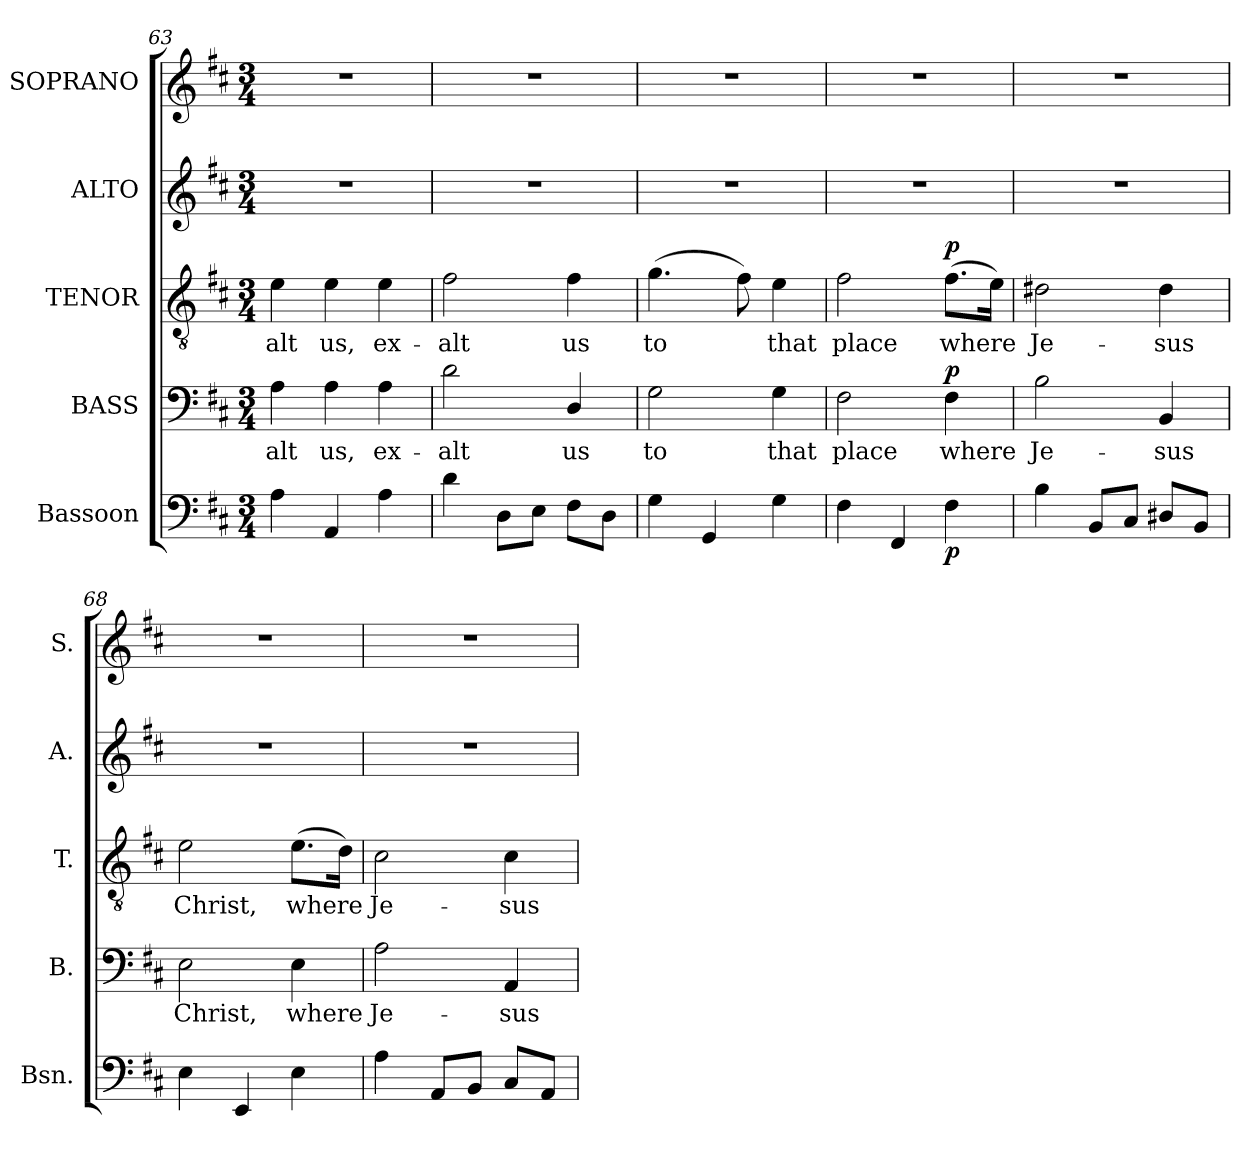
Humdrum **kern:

**kern	**dynam	**kern	**text	**dynam	**kern	**text	**dynam	**kern	**kern
*part5	*part5	*part4	*part4	*part4	*part3	*part3	*part3	*part2	*part1
*staff5	*staff5	*staff4	*staff4	*staff4	*staff3	*staff3	*staff3	*staff2	*staff1
*I"Bassoon	*	*I"BASS	*	*	*I"TENOR	*	*	*I"ALTO	*I"SOPRANO
*I'Bsn.	*	*I'B.	*	*	*I'T.	*	*	*I'A.	*I'S.
*clefF4	*	*clefF4	*	*	*clefGv2	*	*	*clefG2	*clefG2
*	*	*	*	*	*ITrd7c12	*	*	*	*
*k[f#c#]	*	*k[f#c#]	*	*	*k[f#c#]	*	*	*k[f#c#]	*k[f#c#]
*D:	*	*D:	*	*	*D:	*	*	*D:	*D:
*M3/4	*	*M3/4	*	*	*M3/4	*	*	*M3/4	*M3/4
=63	=63	=63	=63	=63	=63	=63	=63	=63	=63
!	!	!	!LO:LY:b:color=#000000	!	!	!	!	!	!
!	!	!	!	!	!	!LO:LY:b:color=#000000	!	!LO:N:vis=1	!LO:N:vis=1
4Ai\	.	4Ai\	-alt	.	4Ei\	-alt	.	2.r	2.r
!	!	!	!LO:LY:b:color=#000000	!	!	!	!	!	!
!	!	!	!	!	!	!LO:LY:b:color=#000000	!	!	!
4AAi/	.	4Ai\	us,	.	4Ei\	us,	.	.	.
!	!	!	!LO:LY:b:color=#000000	!	!	!	!	!	!
!	!	!	!	!	!	!LO:LY:b:color=#000000	!	!	!
4Ai\	.	4Ai\	ex-	.	4Ei\	ex-	.	.	.
=64	=64	=64	=64	=64	=64	=64	=64	=64	=64
!	!	!	!LO:LY:b:color=#000000	!	!	!	!	!	!
!	!	!	!	!	!	!LO:LY:b:color=#000000	!	!LO:N:vis=1	!LO:N:vis=1
4di\	.	2di\	-alt	.	2F#i\	-alt	.	2.r	2.r
8Di\L	.	.	.	.	.	.	.	.	.
8Ei\J	.	.	.	.	.	.	.	.	.
!	!	!	!LO:LY:b:color=#000000	!	!	!	!	!	!
!	!	!	!	!	!	!LO:LY:b:color=#000000	!	!	!
8F#i\L	.	4Di/	us	.	4F#i\	us	.	.	.
8Di\J	.	.	.	.	.	.	.	.	.
=65	=65	=65	=65	=65	=65	=65	=65	=65	=65
!	!	!	!LO:LY:b:color=#000000	!	!	!	!	!	!
!	!	!	!	!	!	!LO:LY:b:color=#000000	!	!LO:N:vis=1	!LO:N:vis=1
4Gi\	.	2Gi\	to	.	(4.Gi\	to	.	2.r	2.r
4GGi/	.	.	.	.	.	.	.	.	.
.	.	.	.	.	8F#i\)	.	.	.	.
!	!	!	!LO:LY:b:color=#000000	!	!	!	!	!	!
!	!	!	!	!	!	!LO:LY:b:color=#000000	!	!	!
4Gi\	.	4Gi\	that	.	4Ei\	that	.	.	.
!!LO:PB:g=z
=66	=66	=66	=66	=66	=66	=66	=66	=66	=66
!	!	!	!LO:LY:b:color=#000000	!	!	!	!	!	!
!	!	!	!	!	!	!LO:LY:b:color=#000000	!	!LO:N:vis=1	!LO:N:vis=1
4F#i\	.	2F#i\	place	.	2F#i\	place	.	2.r	2.r
4FF#i/	.	.	.	.	.	.	.	.	.
!	!	!	!LO:LY:b:color=#000000	!	!	!	!	!	!
!	!	!	!	!	!	!LO:LY:b:color=#000000	!	!	!
4F#i\	p	4F#i\	where	p	(8.F#i\L	where	p	.	.
.	.	.	.	.	16Ei\Jk)	.	.	.	.
=67	=67	=67	=67	=67	=67	=67	=67	=67	=67
!	!	!	!LO:LY:b:color=#000000	!	!	!	!	!	!
!	!	!	!	!	!	!LO:LY:b:color=#000000	!	!LO:N:vis=1	!LO:N:vis=1
4Bi\	.	2Bi\	Je-	.	2D#Xi\	Je-	.	2.r	2.r
8BBi/L	.	.	.	.	.	.	.	.	.
8C#i/J	.	.	.	.	.	.	.	.	.
!	!	!	!LO:LY:b:color=#000000	!	!	!	!	!	!
!	!	!	!	!	!	!LO:LY:b:color=#000000	!	!	!
8D#Xi/L	.	4BBi/	-sus	.	4D#i\	-sus	.	.	.
8BBi/J	.	.	.	.	.	.	.	.	.
=68	=68	=68	=68	=68	=68	=68	=68	=68	=68
!	!	!	!LO:LY:b:color=#000000	!	!	!	!	!	!
!	!	!	!	!	!	!LO:LY:b:color=#000000	!	!LO:N:vis=1	!LO:N:vis=1
4Ei\	.	2Ei\	Christ,	.	2Ei\	Christ,	.	2.r	2.r
4EEi/	.	.	.	.	.	.	.	.	.
!	!	!	!LO:LY:b:color=#000000	!	!	!	!	!	!
!	!	!	!	!	!	!LO:LY:b:color=#000000	!	!	!
4Ei\	.	4Ei\	where	.	(8.Ei\L	where	.	.	.
.	.	.	.	.	16Di\Jk)	.	.	.	.
=69	=69	=69	=69	=69	=69	=69	=69	=69	=69
!	!	!	!LO:LY:b:color=#000000	!	!	!	!	!	!
!	!	!	!	!	!	!LO:LY:b:color=#000000	!	!LO:N:vis=1	!LO:N:vis=1
4Ai\	.	2Ai\	Je-	.	2C#i\	Je-	.	2.r	2.r
8AAi/L	.	.	.	.	.	.	.	.	.
8BBi/J	.	.	.	.	.	.	.	.	.
!	!	!	!LO:LY:b:color=#000000	!	!	!	!	!	!
!	!	!	!	!	!	!LO:LY:b:color=#000000	!	!	!
8C#i/L	.	4AAi/	-sus	.	4C#i\	-sus	.	.	.
8AAi/J	.	.	.	.	.	.	.	.	.
=	=	=	=	=	=	=	=	=	=
*-	*-	*-	*-	*-	*-	*-	*-	*-	*-
